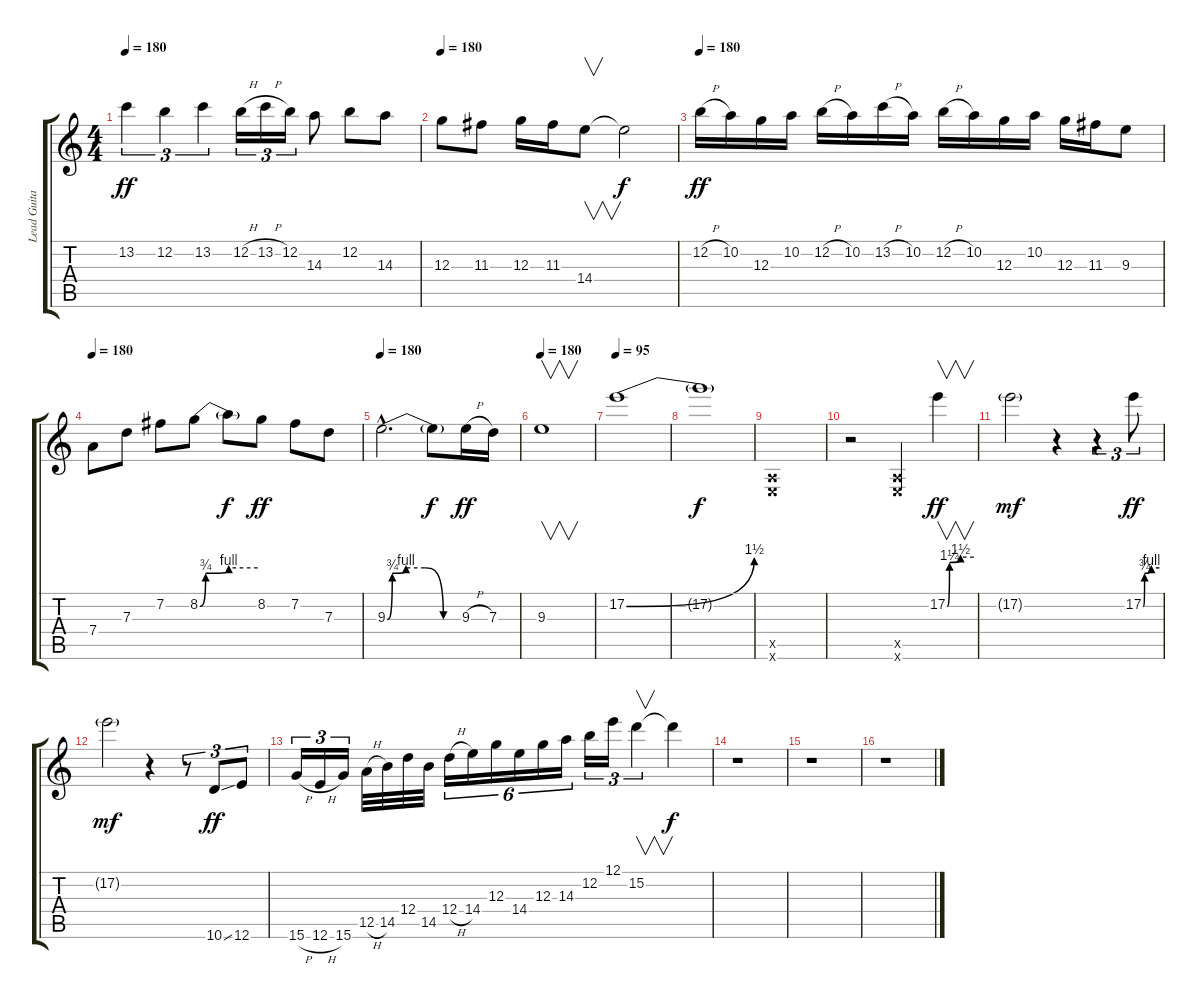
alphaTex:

\track ("Lead Guitar" "Lead Guita") {instrument overdrivenguitar}
\staff {score tabs}
\tuning (E4 B3 G3 D3 A2 E2) {hide}
\ts (4 4)
\tempo 180
\clef g2
\ks c
13.2.4{tu (3 2) dy ff} 12.2.4{tu (3 2)} 13.2.4{tu (3 2)} 12.2{h}.16{tu (3 2)} 13.2{h}.16{tu (3 2)} 12.2.16{tu (3 2)} 14.3.8 12.2.8 14.3.8 |
\tempo 180
12.3.8 11.3.8 12.3.16 11.3.16 14.4.8{v} 14.4{t}.2{dy f} |
\tempo 180
12.2{h}.16{dy ff} 10.2.16 12.3.16 10.2.16 12.2{h}.16 10.2.16 13.2{h}.16 10.2.16 12.2{h}.16 10.2.16 12.3.16 10.2.16 12.3.16 11.3.16 9.3.8 |
\tempo 180
7.4.8 7.3.8 7.2.8 8.2{be (custom 0 0 6 3 30 4 60 4)}.8 8.2{t}.8{dy f} 8.2.8{dy ff} 7.2.8 7.3.8 |
\tempo 180
9.3{be (custom 0 0 4 3 15 4 30 4 45 0 60 0) hac}.2{d} 9.3{t}.8{dy f} 9.3{h}.16{dy ff} 7.3.16 |
\tempo 180
9.3.1{v} |
\tempo 95
17.2{be (bend 0 0 60 6)}.1 |
17.2{t}.1{dy f} |
(0.5{x} 0.6{x}).1 |
r.2 (0.5{x} 0.6{x}).4 17.2{be (custom 0 0 5 5 30 6 60 6)}.4{v dy ff} |
17.2{g}.2{dy mf} r.4 r.4{tu (3 2)} 17.2{be (custom 0 0 5 3 30 4 60 4)}.8{tu (3 2) dy ff} |
17.2{g}.2{dy mf} r.4 r.8{tu (3 2)} 10.6{ss}.8{tu (3 2) dy ff} 12.6.8{tu (3 2)} |
15.6{h}.16{tu (3 2)} 12.6{h}.16{tu (3 2)} 15.6.16{tu (3 2)} 12.5{h}.32 14.5.32 12.4.32 14.5.32 12.4{h}.16{tu (6 4)} 14.4.16{tu (6 4)} 12.3.16{tu (6 4)} 14.4.16{tu (6 4)} 12.3.16{tu (6 4)} 14.3.16{tu (6 4)} 12.2.16{tu (3 2)} 12.1.16{tu (3 2)} 15.2.4{v tu (3 2)} 15.2{t}.4{dy f} |
r.1 |
r.1 |
r.1
